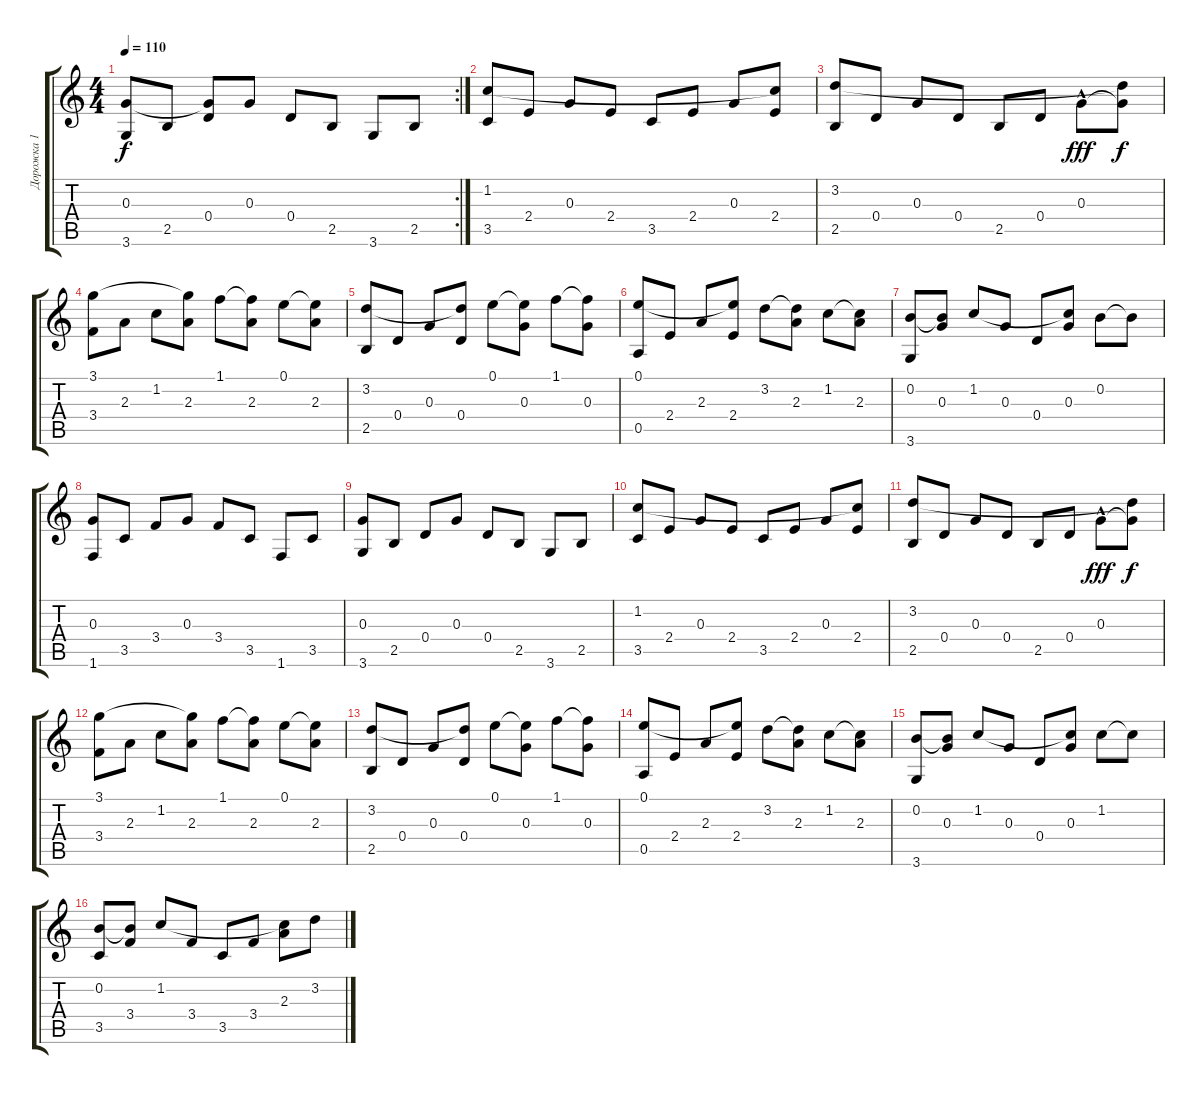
\track ("Дорожка 1" "Дорожка 1") {instrument acousticguitarsteel}
\staff {score tabs}
\tuning (E4 B3 G3 D3 A2 E2) {hide}
\rc 2
\ts (4 4)
\tempo 110
\clef g2
\ks c
(0.3 3.6).8{dy f} 2.5.8 (0.3{t} 0.4).8 0.3.8 0.4.8 2.5.8 3.6.8 2.5.8 |
(1.2 3.5).8 2.4.8 0.3.8 2.4.8 3.5.8 2.4.8 0.3.8 (1.2{t} 2.4).8 |
(3.2 2.5).8 0.4.8 0.3.8 0.4.8 2.5.8 0.4.8 0.3{hac}.8{dy fff} (3.2{t} 0.3{t}).8{dy f} |
(3.1 3.4).8 2.3.8 1.2.8 (3.1{t} 2.3).8 1.1.8 (1.1{t} 2.3).8 0.1.8 (0.1{t} 2.3).8 |
(3.2 2.5).8 0.4.8 0.3.8 (3.2{t} 0.4).8 0.1.8 (0.1{t} 0.3).8 1.1.8 (1.1{t} 0.3).8 |
(0.1 0.5).8 2.4.8 2.3.8 (0.1{t} 2.4).8 3.2.8 (3.2{t} 2.3).8 1.2.8 (1.2{t} 2.3).8 |
(0.2 3.6).8 (0.2{t} 0.3).8 1.2.8 0.3.8 0.4.8 (1.2{t} 0.3).8 0.2.8 0.2{t}.8 |
(0.3 1.6).8 3.5.8 3.4.8 0.3.8 3.4.8 3.5.8 1.6.8 3.5.8 |
(0.3 3.6).8 2.5.8 0.4.8 0.3.8 0.4.8 2.5.8 3.6.8 2.5.8 |
(1.2 3.5).8 2.4.8 0.3.8 2.4.8 3.5.8 2.4.8 0.3.8 (1.2{t} 2.4).8 |
(3.2 2.5).8 0.4.8 0.3.8 0.4.8 2.5.8 0.4.8 0.3{hac}.8{dy fff} (3.2{t} 0.3{t}).8{dy f} |
(3.1 3.4).8 2.3.8 1.2.8 (3.1{t} 2.3).8 1.1.8 (1.1{t} 2.3).8 0.1.8 (0.1{t} 2.3).8 |
(3.2 2.5).8 0.4.8 0.3.8 (3.2{t} 0.4).8 0.1.8 (0.1{t} 0.3).8 1.1.8 (1.1{t} 0.3).8 |
(0.1 0.5).8 2.4.8 2.3.8 (0.1{t} 2.4).8 3.2.8 (3.2{t} 2.3).8 1.2.8 (1.2{t} 2.3).8 |
(0.2 3.6).8 (0.2{t} 0.3).8 1.2.8 0.3.8 0.4.8 (1.2{t} 0.3).8 1.2.8 1.2{t}.8 |
(0.2 3.5).8 (0.2{t} 3.4).8 1.2.8 3.4.8 3.5.8 3.4.8 (1.2{t} 2.3).8 3.2.8
